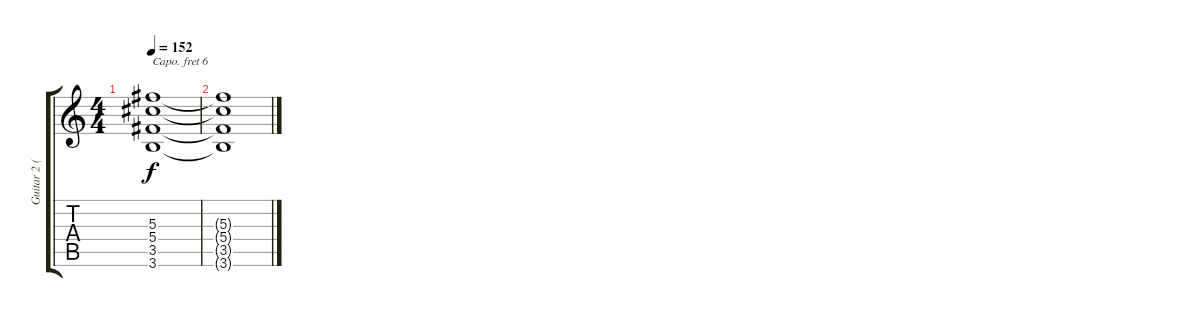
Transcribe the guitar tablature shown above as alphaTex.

\track ("Guitar 2 (dist)" "Guitar 2 (") {instrument distortionguitar}
\staff {score tabs}
\capo 6
\tuning (E4 B3 G3 D3 A2 D2) {hide}
\ts (4 4)
\tempo 152
\clef g2
\ks c
(5.3{t} 5.4{t} 3.5{t} 3.6{t}).1{dy f} |
(5.3{t} 5.4{t} 3.5{t} 3.6{t}).1
